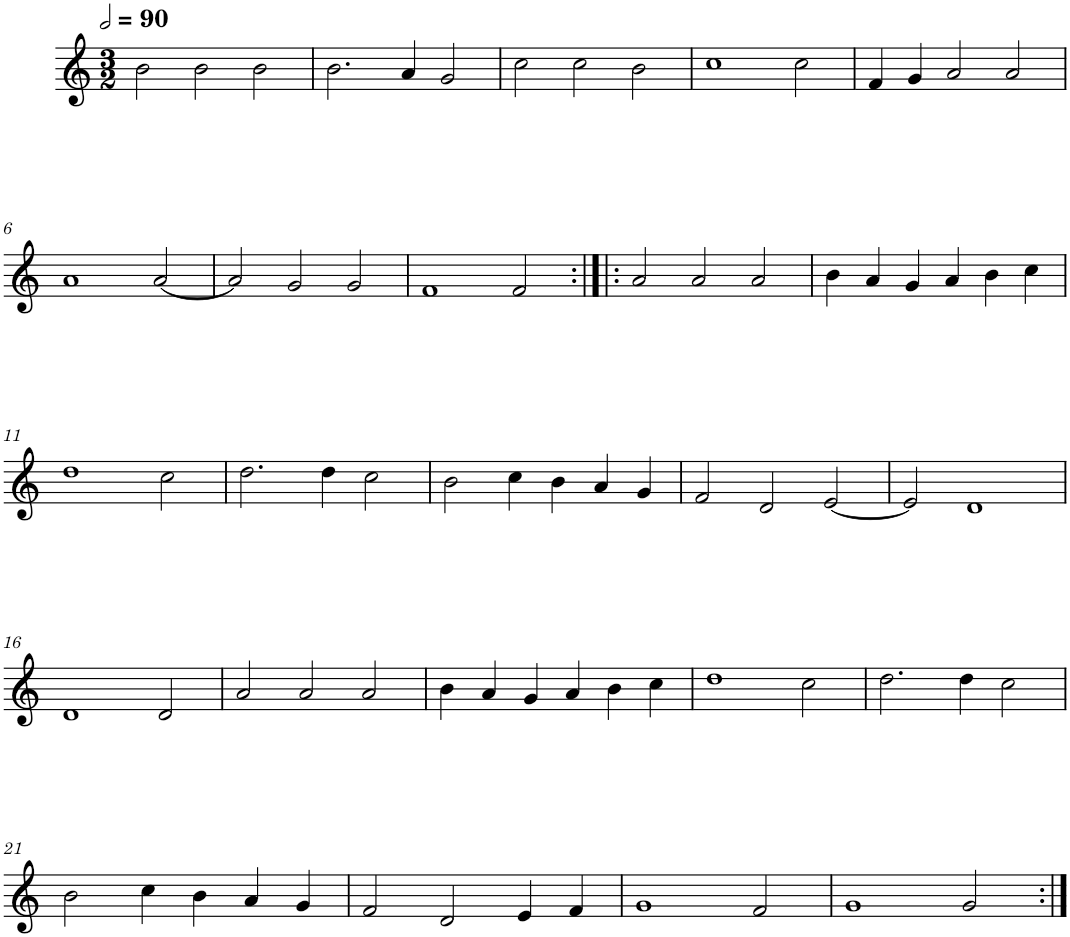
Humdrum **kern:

**kern
*part1
*staff1
*I"Quatre parties
*clefG2
*k[]
*M3/2
*MM180
=1
2b\
2b\
2b\
=2
2.b\
4a/
2g/
=3
2cc\
2cc\
2b\
=4
1cc
2cc\
=5
4f/
4g/
2a/
2a/
!!LO:LB:g=z
=6
1a
[2a/
=7
2a/]
2g/
2g/
=8
1f
2f/
=9:|!|:
2a/
2a/
2a/
=10
4b\
4a/
4g/
4a/
4b\
4cc\
!!LO:LB:g=z
=11
1dd
2cc\
=12
2.dd\
4dd\
2cc\
=13
2b\
4cc\
4b\
4a/
4g/
=14
2f/
2d/
[2e/
=15
2e/]
1d
!!LO:LB:g=z
=16
1d
2d/
=17
2a/
2a/
2a/
=18
4b\
4a/
4g/
4a/
4b\
4cc\
=19
1dd
2cc\
=20
2.dd\
4dd\
2cc\
!!LO:LB:g=z
=21
2b\
4cc\
4b\
4a/
4g/
=22
2f/
2d/
4e/
4f/
=23
1g
2f/
=24
1g
2g/
=:|!
*-
